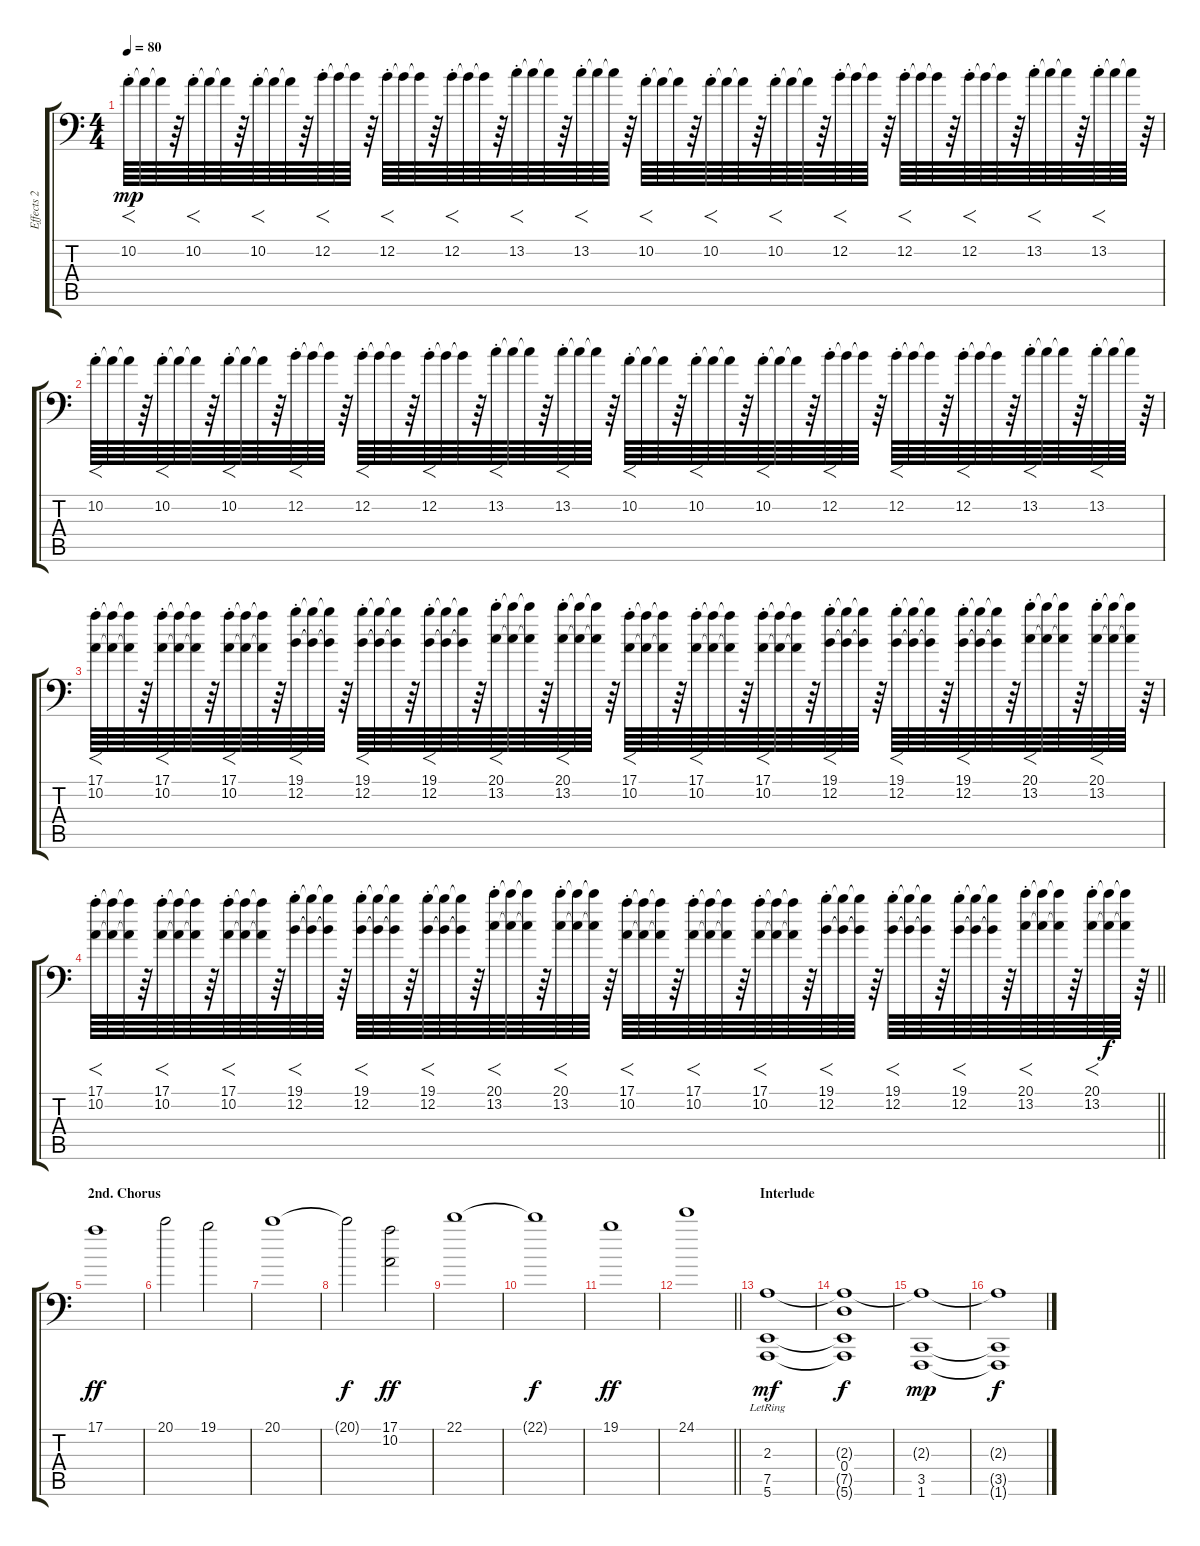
\track ("Effects 2" "Effects 2") {instrument acousticgrandpiano}
\staff {score tabs}
\tuning (E4 B3 G3 D3 A1 E1) {hide}
\ts (4 4)
\tempo 80
\clef f4
\ks c
10.2{st}.64{f dy mp volume 3 instrument lead2sawtooth} 10.2{t}.64{volume 5} 10.2{t}.64{volume 7} r.64{volume 13} 10.2{st}.64{f volume 3 instrument lead2sawtooth} 10.2{t}.64{volume 5} 10.2{t}.64{volume 7} r.64{volume 13} 10.2{st}.64{f volume 3 instrument lead2sawtooth} 10.2{t}.64{volume 5} 10.2{t}.64{volume 7} r.64{volume 13} 12.2{st}.64{f volume 3 instrument lead2sawtooth} 12.2{t}.64{volume 5} 12.2{t}.64{volume 7} r.64{volume 13} 12.2{st}.64{f volume 3 instrument lead2sawtooth} 12.2{t}.64{volume 5} 12.2{t}.64{volume 7} r.64{volume 13} 12.2{st}.64{f volume 3 instrument lead2sawtooth} 12.2{t}.64{volume 5} 12.2{t}.64{volume 7} r.64{volume 13} 13.2{st}.64{f volume 3 instrument lead2sawtooth} 13.2{t}.64{volume 5} 13.2{t}.64{volume 7} r.64{volume 13} 13.2{st}.64{f volume 3 instrument lead2sawtooth} 13.2{t}.64{volume 5} 13.2{t}.64{volume 7} r.64{volume 13} 10.2{st}.64{f volume 3 instrument lead2sawtooth} 10.2{t}.64{volume 5} 10.2{t}.64{volume 7} r.64{volume 13} 10.2{st}.64{f volume 3 instrument lead2sawtooth} 10.2{t}.64{volume 5} 10.2{t}.64{volume 7} r.64{volume 13} 10.2{st}.64{f volume 3 instrument lead2sawtooth} 10.2{t}.64{volume 5} 10.2{t}.64{volume 7} r.64{volume 13} 12.2{st}.64{f volume 3 instrument lead2sawtooth} 12.2{t}.64{volume 5} 12.2{t}.64{volume 7} r.64{volume 13} 12.2{st}.64{f volume 3 instrument lead2sawtooth} 12.2{t}.64{volume 5} 12.2{t}.64{volume 7} r.64{volume 13} 12.2{st}.64{f volume 3 instrument lead2sawtooth} 12.2{t}.64{volume 5} 12.2{t}.64{volume 7} r.64{volume 13} 13.2{st}.64{f volume 3 instrument lead2sawtooth} 13.2{t}.64{volume 5} 13.2{t}.64{volume 7} r.64{volume 13} 13.2{st}.64{f volume 3 instrument lead2sawtooth} 13.2{t}.64{volume 5} 13.2{t}.64{volume 7} r.64{volume 13} |
10.2{st}.64{f volume 3 instrument lead2sawtooth} 10.2{t}.64{volume 5} 10.2{t}.64{volume 7} r.64{volume 13} 10.2{st}.64{f volume 3 instrument lead2sawtooth} 10.2{t}.64{volume 5} 10.2{t}.64{volume 7} r.64{volume 13} 10.2{st}.64{f volume 3 instrument lead2sawtooth} 10.2{t}.64{volume 5} 10.2{t}.64{volume 7} r.64{volume 13} 12.2{st}.64{f volume 3 instrument lead2sawtooth} 12.2{t}.64{volume 5} 12.2{t}.64{volume 7} r.64{volume 13} 12.2{st}.64{f volume 3 instrument lead2sawtooth} 12.2{t}.64{volume 5} 12.2{t}.64{volume 7} r.64{volume 13} 12.2{st}.64{f volume 3 instrument lead2sawtooth} 12.2{t}.64{volume 5} 12.2{t}.64{volume 7} r.64{volume 13} 13.2{st}.64{f volume 3 instrument lead2sawtooth} 13.2{t}.64{volume 5} 13.2{t}.64{volume 7} r.64{volume 13} 13.2{st}.64{f volume 3 instrument lead2sawtooth} 13.2{t}.64{volume 5} 13.2{t}.64{volume 7} r.64{volume 13} 10.2{st}.64{f volume 3 instrument lead2sawtooth} 10.2{t}.64{volume 5} 10.2{t}.64{volume 7} r.64{volume 13} 10.2{st}.64{f volume 3 instrument lead2sawtooth} 10.2{t}.64{volume 5} 10.2{t}.64{volume 7} r.64{volume 13} 10.2{st}.64{f volume 3 instrument lead2sawtooth} 10.2{t}.64{volume 5} 10.2{t}.64{volume 7} r.64{volume 13} 12.2{st}.64{f volume 3 instrument lead2sawtooth} 12.2{t}.64{volume 5} 12.2{t}.64{volume 7} r.64{volume 13} 12.2{st}.64{f volume 3 instrument lead2sawtooth} 12.2{t}.64{volume 5} 12.2{t}.64{volume 7} r.64{volume 13} 12.2{st}.64{f volume 3 instrument lead2sawtooth} 12.2{t}.64{volume 5} 12.2{t}.64{volume 7} r.64{volume 13} 13.2{st}.64{f volume 3 instrument lead2sawtooth} 13.2{t}.64{volume 5} 13.2{t}.64{volume 7} r.64{volume 13} 13.2{st}.64{f volume 3 instrument lead2sawtooth} 13.2{t}.64{volume 5} 13.2{t}.64{volume 7} r.64{volume 13} |
(17.1 10.2{st}).64{f volume 3 instrument lead2sawtooth} (17.1{t} 10.2{t}).64{volume 5} (17.1{t} 10.2{t}).64{volume 7} r.64{volume 13} (17.1 10.2{st}).64{f volume 3 instrument lead2sawtooth} (17.1{t} 10.2{t}).64{volume 5} (17.1{t} 10.2{t}).64{volume 7} r.64{volume 13} (17.1 10.2{st}).64{f volume 3 instrument lead2sawtooth} (17.1{t} 10.2{t}).64{volume 5} (17.1{t} 10.2{t}).64{volume 7} r.64{volume 13} (19.1 12.2{st}).64{f volume 3 instrument lead2sawtooth} (19.1{t} 12.2{t}).64{volume 5} (19.1{t} 12.2{t}).64{volume 7} r.64{volume 13} (19.1 12.2{st}).64{f volume 3 instrument lead2sawtooth} (19.1{t} 12.2{t}).64{volume 5} (19.1{t} 12.2{t}).64{volume 7} r.64{volume 13} (19.1 12.2{st}).64{f volume 3 instrument lead2sawtooth} (19.1{t} 12.2{t}).64{volume 5} (19.1{t} 12.2{t}).64{volume 7} r.64{volume 13} (20.1 13.2{st}).64{f volume 3 instrument lead2sawtooth} (20.1{t} 13.2{t}).64{volume 5} (20.1{t} 13.2{t}).64{volume 7} r.64{volume 13} (20.1 13.2{st}).64{f volume 3 instrument lead2sawtooth} (20.1{t} 13.2{t}).64{volume 5} (20.1{t} 13.2{t}).64{volume 7} r.64{volume 13} (17.1 10.2{st}).64{f volume 3 instrument lead2sawtooth} (17.1{t} 10.2{t}).64{volume 5} (17.1{t} 10.2{t}).64{volume 7} r.64{volume 13} (17.1 10.2{st}).64{f volume 3 instrument lead2sawtooth} (17.1{t} 10.2{t}).64{volume 5} (17.1{t} 10.2{t}).64{volume 7} r.64{volume 13} (17.1 10.2{st}).64{f volume 3 instrument lead2sawtooth} (17.1{t} 10.2{t}).64{volume 5} (17.1{t} 10.2{t}).64{volume 7} r.64{volume 13} (19.1 12.2{st}).64{f volume 3 instrument lead2sawtooth} (19.1{t} 12.2{t}).64{volume 5} (19.1{t} 12.2{t}).64{volume 7} r.64{volume 13} (19.1 12.2{st}).64{f volume 3 instrument lead2sawtooth} (19.1{t} 12.2{t}).64{volume 5} (19.1{t} 12.2{t}).64{volume 7} r.64{volume 13} (19.1 12.2{st}).64{f volume 3 instrument lead2sawtooth} (19.1{t} 12.2{t}).64{volume 5} (19.1{t} 12.2{t}).64{volume 7} r.64{volume 13} (20.1 13.2{st}).64{f volume 3 instrument lead2sawtooth} (20.1{t} 13.2{t}).64{volume 5} (20.1{t} 13.2{t}).64{volume 7} r.64{volume 13} (20.1 13.2{st}).64{f volume 3 instrument lead2sawtooth} (20.1{t} 13.2{t}).64{volume 5} (20.1{t} 13.2{t}).64{volume 7} r.64{volume 13} |
\barLineRight lightlight
(17.1 10.2{st}).64{f volume 3 instrument lead2sawtooth} (17.1{t} 10.2{t}).64{volume 5} (17.1{t} 10.2{t}).64{volume 7} r.64{volume 13} (17.1 10.2{st}).64{f volume 3 instrument lead2sawtooth} (17.1{t} 10.2{t}).64{volume 5} (17.1{t} 10.2{t}).64{volume 7} r.64{volume 13} (17.1 10.2{st}).64{f volume 3 instrument lead2sawtooth} (17.1{t} 10.2{t}).64{volume 5} (17.1{t} 10.2{t}).64{volume 7} r.64{volume 13} (19.1 12.2{st}).64{f volume 3 instrument lead2sawtooth} (19.1{t} 12.2{t}).64{volume 5} (19.1{t} 12.2{t}).64{volume 7} r.64{volume 13} (19.1 12.2{st}).64{f volume 3 instrument lead2sawtooth} (19.1{t} 12.2{t}).64{volume 5} (19.1{t} 12.2{t}).64{volume 7} r.64{volume 13} (19.1 12.2{st}).64{f volume 3 instrument lead2sawtooth} (19.1{t} 12.2{t}).64{volume 5} (19.1{t} 12.2{t}).64{volume 7} r.64{volume 13} (20.1 13.2{st}).64{f volume 3 instrument lead2sawtooth} (20.1{t} 13.2{t}).64{volume 5} (20.1{t} 13.2{t}).64{volume 7} r.64{volume 13} (20.1 13.2{st}).64{f volume 3 instrument lead2sawtooth} (20.1{t} 13.2{t}).64{volume 5} (20.1{t} 13.2{t}).64{volume 7} r.64{volume 13} (17.1 10.2{st}).64{f volume 3 instrument lead2sawtooth} (17.1{t} 10.2{t}).64{volume 5} (17.1{t} 10.2{t}).64{volume 7} r.64{volume 13} (17.1 10.2{st}).64{f volume 3 instrument lead2sawtooth} (17.1{t} 10.2{t}).64{volume 5} (17.1{t} 10.2{t}).64{volume 7} r.64{volume 13} (17.1 10.2{st}).64{f volume 3 instrument lead2sawtooth} (17.1{t} 10.2{t}).64{volume 5} (17.1{t} 10.2{t}).64{volume 7} r.64{volume 13} (19.1 12.2{st}).64{f volume 3 instrument lead2sawtooth} (19.1{t} 12.2{t}).64{volume 5} (19.1{t} 12.2{t}).64{volume 7} r.64{volume 13} (19.1 12.2{st}).64{f volume 3 instrument lead2sawtooth} (19.1{t} 12.2{t}).64{volume 5} (19.1{t} 12.2{t}).64{volume 7} r.64{volume 13} (19.1 12.2{st}).64{f volume 3 instrument lead2sawtooth} (19.1{t} 12.2{t}).64{volume 5} (19.1{t} 12.2{t}).64{volume 7} r.64{volume 13} (20.1 13.2{st}).64{f volume 3 instrument lead2sawtooth} (20.1{t} 13.2{t}).64{volume 5} (20.1{t} 13.2{t}).64{volume 7} r.64{volume 13} (20.1 13.2{st}).64{f volume 3 instrument lead2sawtooth} (20.1{t} 13.2{t}).64{dy f volume 5} (20.1{t} 13.2{t}).64{volume 7} r.64{volume 13} |
\section ("" "2nd. Chorus")
17.1.1{dy ff instrument stringensemble2} |
20.1.2 19.1.2 |
20.1.1 |
20.1{t}.2{dy f} (17.1 10.2).2{dy ff} |
22.1.1 |
22.1{t}.1{dy f} |
19.1.1{dy ff} |
\barLineRight lightlight
24.1.1 |
\section ("" "Interlude")
(2.3 7.5{lr} 5.6{lr}).1{dy mf volume 6 instrument stringensemble2} |
(2.3{t} 0.4 7.5{t} 5.6{t}).1{dy f} |
(2.3{t} 3.5 1.6).1{dy mp} |
(2.3{t} 3.5{t} 1.6{t}).1{dy f}
